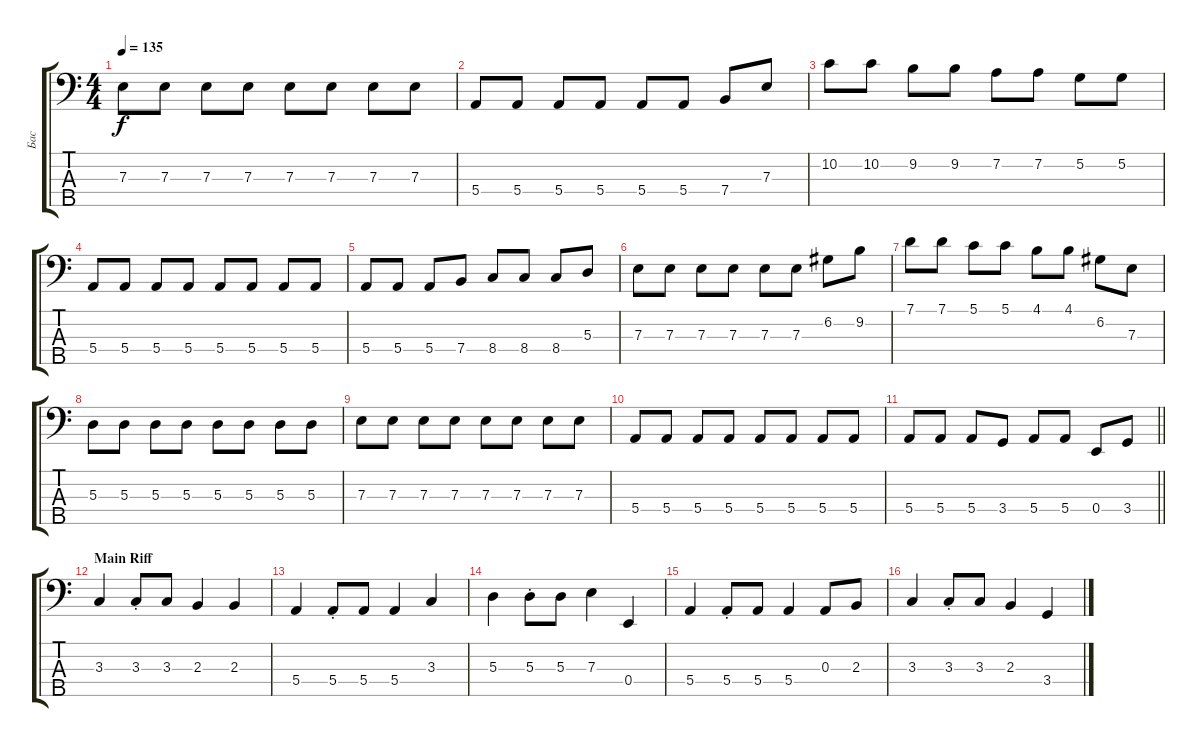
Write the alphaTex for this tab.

\track ("Бас" "Бас") {instrument electricbassfinger}
\staff {score tabs}
\tuning (G2 D2 A1 E1 B0) {hide}
\ts (4 4)
\tempo 135
\clef f4
\ks c
7.3.8{dy f} 7.3.8 7.3.8 7.3.8 7.3.8 7.3.8 7.3.8 7.3.8 |
5.4.8 5.4.8 5.4.8 5.4.8 5.4.8 5.4.8 7.4.8 7.3.8 |
10.2.8 10.2.8 9.2.8 9.2.8 7.2.8 7.2.8 5.2.8 5.2.8 |
5.4.8 5.4.8 5.4.8 5.4.8 5.4.8 5.4.8 5.4.8 5.4.8 |
5.4.8 5.4.8 5.4.8 7.4.8 8.4.8 8.4.8 8.4.8 5.3.8 |
7.3.8 7.3.8 7.3.8 7.3.8 7.3.8 7.3.8 6.2.8 9.2.8 |
7.1.8 7.1.8 5.1.8 5.1.8 4.1.8 4.1.8 6.2.8 7.3.8 |
5.3.8 5.3.8 5.3.8 5.3.8 5.3.8 5.3.8 5.3.8 5.3.8 |
7.3.8 7.3.8 7.3.8 7.3.8 7.3.8 7.3.8 7.3.8 7.3.8 |
5.4.8 5.4.8 5.4.8 5.4.8 5.4.8 5.4.8 5.4.8 5.4.8 |
\barLineRight lightlight
5.4.8 5.4.8 5.4.8 3.4.8 5.4.8 5.4.8 0.4.8 3.4.8 |
\section ("" "Main Riff")
3.3.4 3.3{st}.8 3.3.8 2.3.4 2.3.4 |
5.4.4 5.4{st}.8 5.4.8 5.4.4 3.3.4 |
5.3.4 5.3{st}.8 5.3.8 7.3.4 0.4.4 |
5.4.4 5.4{st}.8 5.4.8 5.4.4 0.3.8 2.3.8 |
3.3.4 3.3{st}.8 3.3.8 2.3.4 3.4.4
